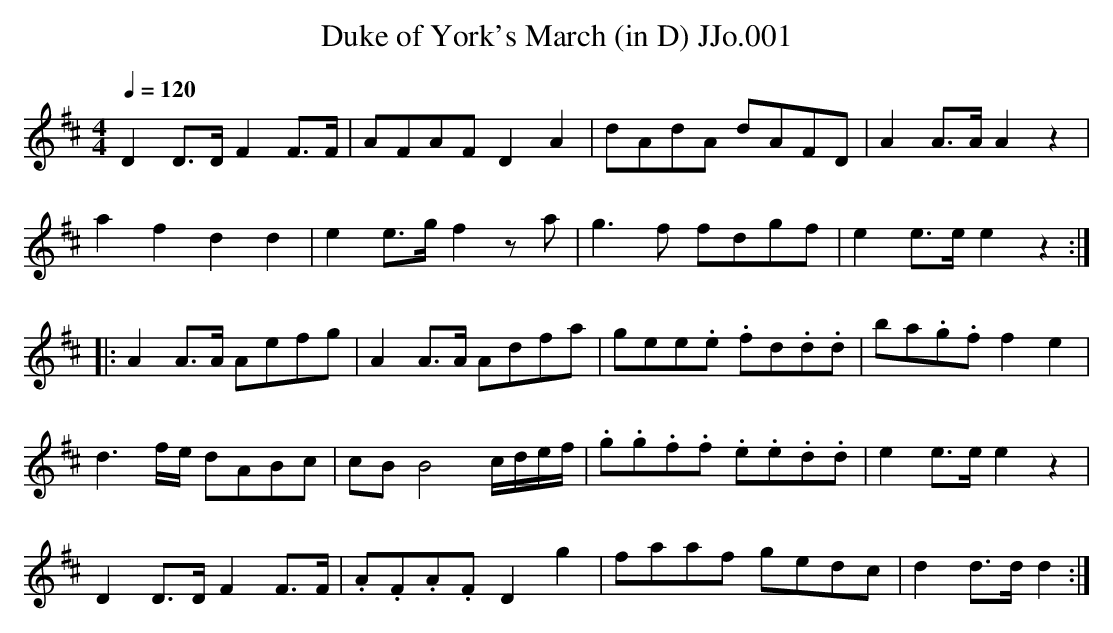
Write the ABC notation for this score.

X:1
T:Duke of York's March (in D) JJo.001
M:4/4
L:1/8
Q:1/4=120
K:D
D2D>D F2F>F|AFAFD2A2|dAdA dAFD|A2A>AA2z2|
a2f2d2d2|e2 e>g f2 z a|g3f fdgf|e2e>ee2z2:|
|:A2A>A Aefg|A2A>A Adfa|gee.e. fd.d.d|ba.g.f f2e2|
d3f/e/ dABc|cB B4 c/d/e/f/|.g.g.f.f .e.e.d.d|e2e>e e2z2|
D2D>D F2F>F|.A.F.A.FD2g2|faaf gedc|d2d>d d2:|
